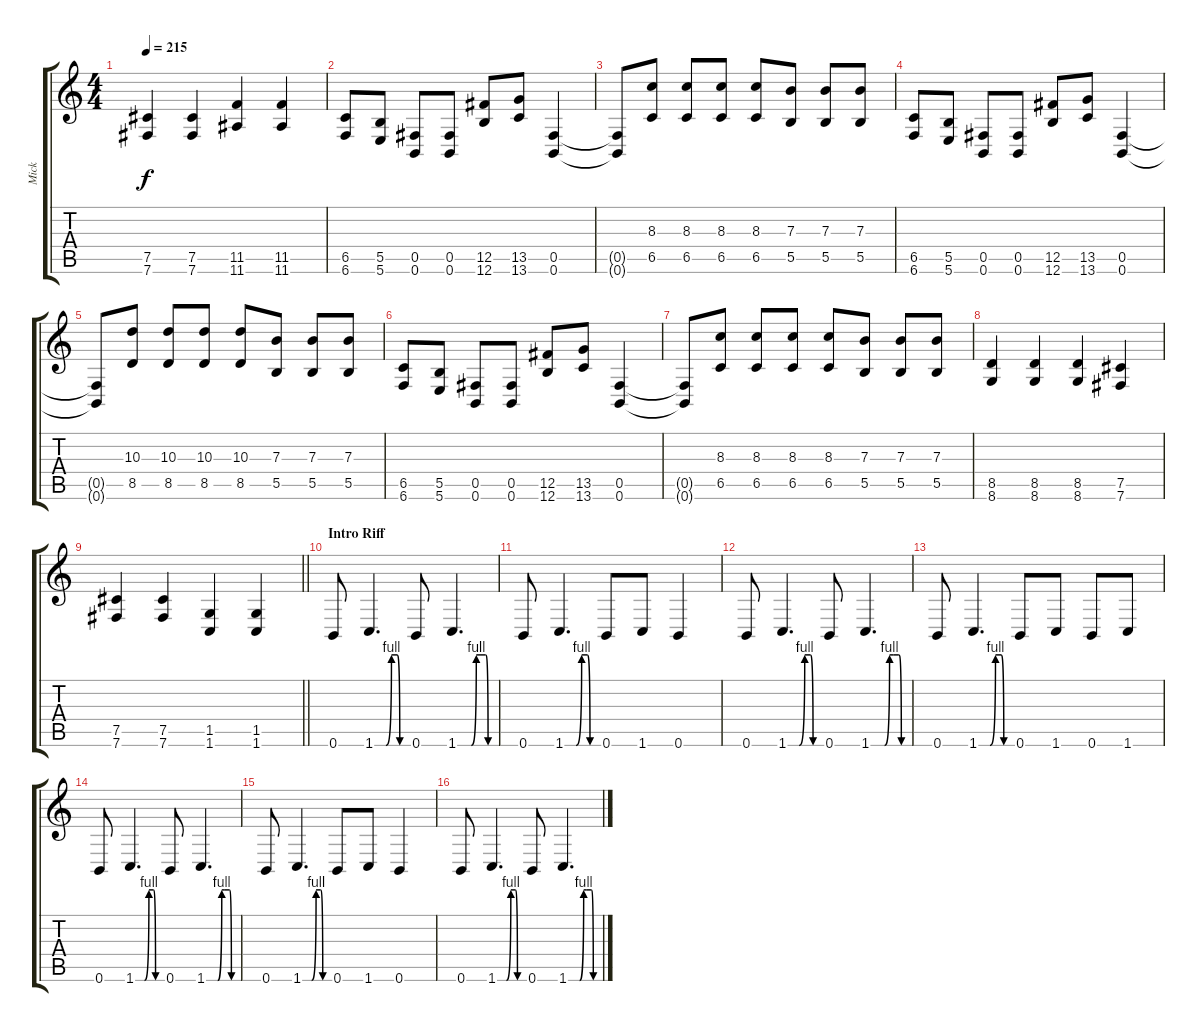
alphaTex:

\track ("Mick" "Mick") {instrument distortionguitar}
\staff {score tabs}
\tuning (Db4 Ab3 E3 B2 Gb2 B1) {hide}
\ts (4 4)
\tempo 215
\clef g2
\ks c
(7.5 7.6).4{dy f} (7.5 7.6).4 (11.5 11.6).4 (11.5 11.6).4 |
(6.5 6.6).8 (5.5 5.6).8 (0.5 0.6).8 (0.5 0.6).8 (12.5 12.6).8 (13.5 13.6).8 (0.5 0.6).4 |
(0.5{t} 0.6{t}).8 (8.3 6.5).8 (8.3 6.5).8 (8.3 6.5).8 (8.3 6.5).8 (7.3 5.5).8 (7.3 5.5).8 (7.3 5.5).8 |
(6.5 6.6).8 (5.5 5.6).8 (0.5 0.6).8 (0.5 0.6).8 (12.5 12.6).8 (13.5 13.6).8 (0.5 0.6).4 |
(0.5{t} 0.6{t}).8 (10.3 8.5).8 (10.3 8.5).8 (10.3 8.5).8 (10.3 8.5).8 (7.3 5.5).8 (7.3 5.5).8 (7.3 5.5).8 |
(6.5 6.6).8 (5.5 5.6).8 (0.5 0.6).8 (0.5 0.6).8 (12.5 12.6).8 (13.5 13.6).8 (0.5 0.6).4 |
(0.5{t} 0.6{t}).8 (8.3 6.5).8 (8.3 6.5).8 (8.3 6.5).8 (8.3 6.5).8 (7.3 5.5).8 (7.3 5.5).8 (7.3 5.5).8 |
(8.5 8.6).4 (8.5 8.6).4 (8.5 8.6).4 (7.5 7.6).4 |
\barLineRight lightlight
(7.5 7.6).4 (7.5 7.6).4 (1.5 1.6).4 (1.5 1.6).4 |
\section ("" "Intro Riff")
0.6.8 1.6{be (custom 0 0 10 0 20 0 30 4 40 4 45 0 60 0)}.4{d} 0.6.8 1.6{be (custom 0 0 10 0 16 0 18 0 20 0 22 0 30 4 36 4 45 4 49 0 60 0)}.4{d} |
0.6.8 1.6{be (custom 0 0 10 0 20 0 30 4 40 4 45 0 60 0)}.4{d} 0.6.8 1.6.8 0.6.4 |
0.6.8 1.6{be (custom 0 0 10 0 20 0 30 4 40 4 45 0 60 0)}.4{d} 0.6.8 1.6{be (custom 0 0 10 0 16 0 18 0 20 0 22 0 30 4 36 4 45 4 49 0 60 0)}.4{d} |
0.6.8 1.6{be (custom 0 0 10 0 20 0 30 4 40 4 45 0 60 0)}.4{d} 0.6.8 1.6.8 0.6.8 1.6.8 |
0.6.8 1.6{be (custom 0 0 10 0 20 0 30 4 40 4 45 0 60 0)}.4{d} 0.6.8 1.6{be (custom 0 0 10 0 16 0 18 0 20 0 22 0 30 4 36 4 45 4 49 0 60 0)}.4{d} |
0.6.8 1.6{be (custom 0 0 10 0 20 0 30 4 40 4 45 0 60 0)}.4{d} 0.6.8 1.6.8 0.6.4 |
0.6.8 1.6{be (custom 0 0 10 0 20 0 30 4 40 4 45 0 60 0)}.4{d} 0.6.8 1.6{be (custom 0 0 10 0 16 0 18 0 20 0 22 0 30 4 36 4 45 4 49 0 60 0)}.4{d}
